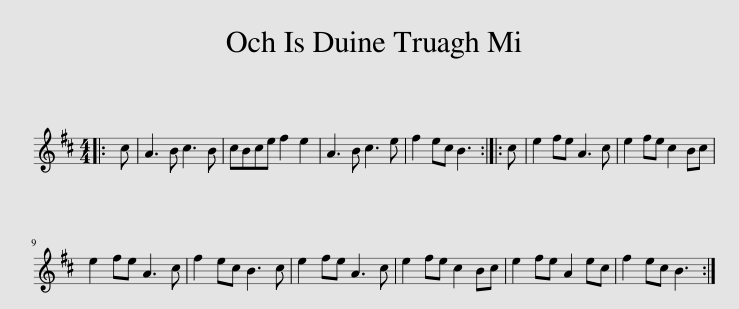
X:1
L:1/8
M:4/4
I:linebreak $
K:D
V:1 treble
V:1
|: c | A3 B c3 B | cBce f2 e2 | A3 B c3 e | f2 ec B3 :: %5
 c | e2 fe A3 c | e2 fe c2 Bc |$ e2 fe A3 c | f2 ec B3 c | %10
 e2 fe A3 c | e2 fe c2 Bc | e2 fe A2 ec | f2 ec B3 :| %14
